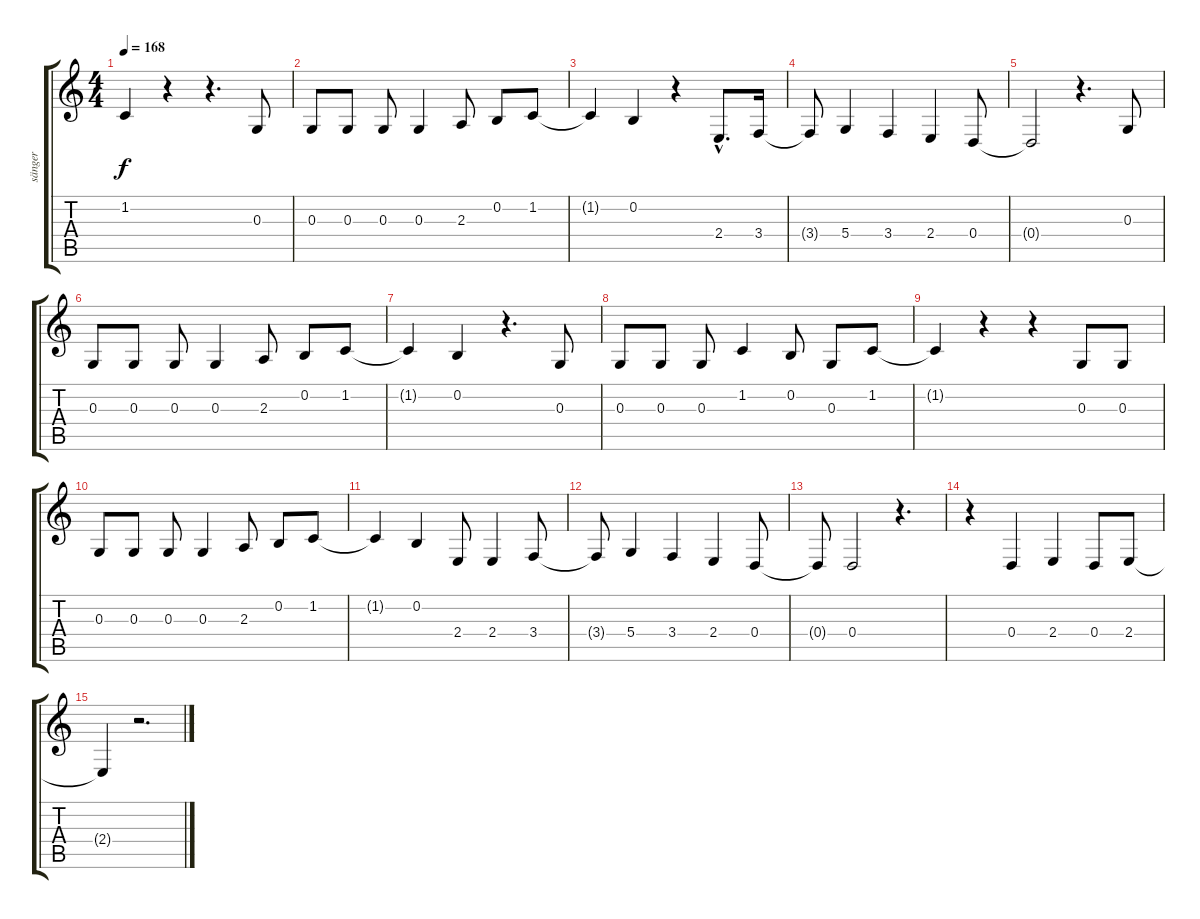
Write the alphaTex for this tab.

\track ("sänger" "sänger") {instrument oboe}
\staff {score tabs}
\tuning (E4 B3 G3 D3 A2 E2) {hide}
\ts (4 4)
\tempo 168
\clef g2
\ks c
1.2{t}.4{dy f} r.4 r.4{d} 0.3.8 |
0.3.8 0.3.8 0.3.8 0.3.4 2.3.8 0.2.8 1.2.8 |
1.2{t}.4 0.2.4 r.4 2.4{hac}.8{d} 3.4.16 |
3.4{t}.8 5.4.4 3.4.4 2.4.4 0.4.8 |
0.4{t}.2 r.4{d} 0.3.8 |
0.3.8 0.3.8 0.3.8 0.3.4 2.3.8 0.2.8 1.2.8 |
1.2{t}.4 0.2.4 r.4{d} 0.3.8 |
0.3.8 0.3.8 0.3.8 1.2.4 0.2.8 0.3.8 1.2.8 |
1.2{t}.4 r.4 r.4 0.3.8 0.3.8 |
0.3.8 0.3.8 0.3.8 0.3.4 2.3.8 0.2.8 1.2.8 |
1.2{t}.4 0.2.4 2.4.8 2.4.4 3.4.8 |
3.4{t}.8 5.4.4 3.4.4 2.4.4 0.4.8 |
0.4{t}.8 0.4.2 r.4{d} |
r.4 0.4.4 2.4.4 0.4.8 2.4.8 |
2.4{t}.4 r.2{d}
